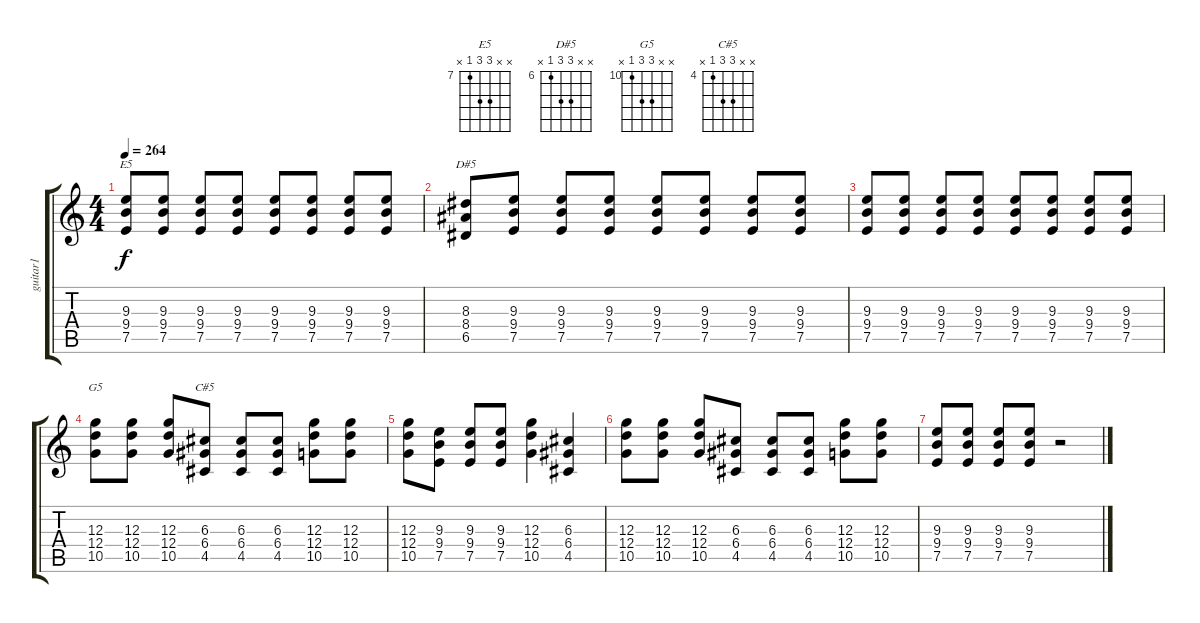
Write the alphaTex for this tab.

\track ("guitar1" "guitar1") {instrument distortionguitar}
\staff {score tabs}
\tuning (E4 B3 G3 D3 A2 E2) {hide}
\chord ("E5" x x 9 9 7 x) {firstfret 7}
\chord ("D#5" x x 8 8 6 x) {firstfret 6}
\chord ("G5" x x 12 12 10 x) {firstfret 10}
\chord ("C#5" x x 6 6 4 x) {firstfret 4}
\ts (4 4)
\tempo 264
\clef g2
\ks c
(9.3 9.4 7.5).8{ch "E5" dy f} (9.3 9.4 7.5).8 (9.3 9.4 7.5).8 (9.3 9.4 7.5).8 (9.3 9.4 7.5).8 (9.3 9.4 7.5).8 (9.3 9.4 7.5).8 (9.3 9.4 7.5).8 |
(8.3 8.4 6.5).8{ch "D#5"} (9.3 9.4 7.5).8 (9.3 9.4 7.5).8 (9.3 9.4 7.5).8 (9.3 9.4 7.5).8 (9.3 9.4 7.5).8 (9.3 9.4 7.5).8 (9.3 9.4 7.5).8 |
(9.3 9.4 7.5).8 (9.3 9.4 7.5).8 (9.3 9.4 7.5).8 (9.3 9.4 7.5).8 (9.3 9.4 7.5).8 (9.3 9.4 7.5).8 (9.3 9.4 7.5).8 (9.3 9.4 7.5).8 |
(12.3 12.4 10.5).8{ch "G5"} (12.3 12.4 10.5).8 (12.3 12.4 10.5).8 (6.3 6.4 4.5).8{ch "C#5"} (6.3 6.4 4.5).8 (6.3 6.4 4.5).8 (12.3 12.4 10.5).8 (12.3 12.4 10.5).8 |
(12.3 12.4 10.5).8 (9.3 9.4 7.5).8 (9.3 9.4 7.5).8 (9.3 9.4 7.5).8 (12.3 12.4 10.5).4 (6.3 6.4 4.5).4 |
(12.3 12.4 10.5).8 (12.3 12.4 10.5).8 (12.3 12.4 10.5).8 (6.3 6.4 4.5).8 (6.3 6.4 4.5).8 (6.3 6.4 4.5).8 (12.3 12.4 10.5).8 (12.3 12.4 10.5).8 |
(9.3 9.4 7.5).8 (9.3 9.4 7.5).8 (9.3 9.4 7.5).8 (9.3 9.4 7.5).8 r.2
